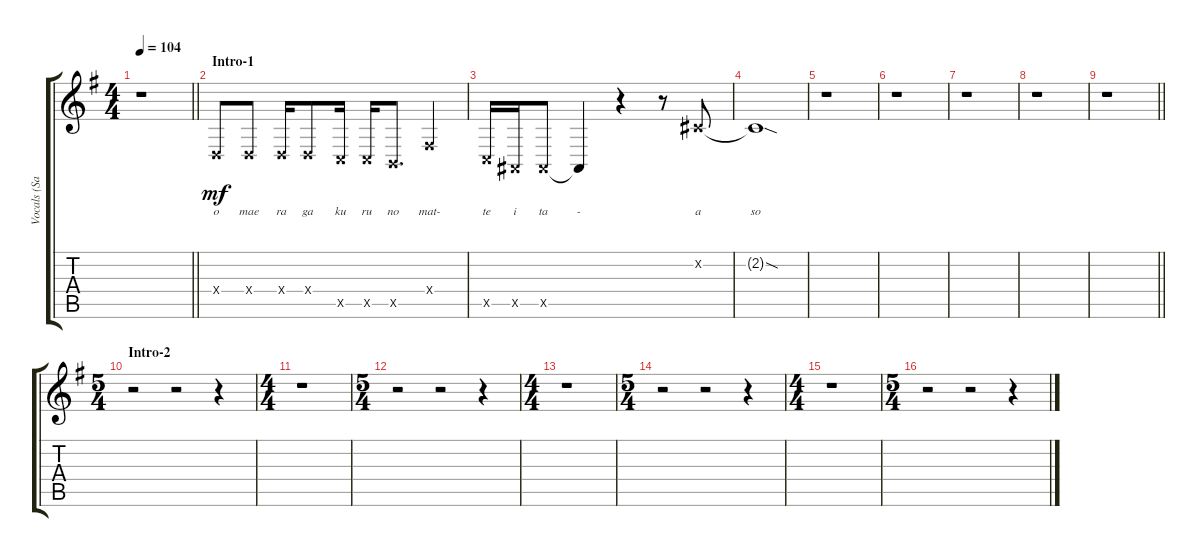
\track ("Vocals (Sawako)" "Vocals (Sa") {instrument tenorsax}
\staff {score tabs}
\tuning (E4 B3 G3 D3 A2 E2) {hide}
\ts (4 4)
\tempo 104
\clef g2
\barLineRight lightlight
\ks eminor
r.1{dy mf instrument tenorsax} |
\section ("" "Intro-1")
0.4{x}.8{lyrics (0 "o") lyrics (1 "") lyrics (2 "") lyrics (3 "") lyrics (4 "")} 0.4{x}.8{lyrics (0 "mae") lyrics (1 "") lyrics (2 "") lyrics (3 "") lyrics (4 "")} 0.4{x}.16{lyrics (0 "ra") lyrics (1 "") lyrics (2 "") lyrics (3 "") lyrics (4 "")} 0.4{x}.8{lyrics (0 "ga") lyrics (1 "") lyrics (2 "") lyrics (3 "") lyrics (4 "")} 3.5{x}.16{lyrics (0 "ku") lyrics (1 "") lyrics (2 "") lyrics (3 "") lyrics (4 "")} 3.5{x}.16{lyrics (0 "ru") lyrics (1 "") lyrics (2 "") lyrics (3 "") lyrics (4 "")} 2.5{x}.8{d lyrics (0 "no") lyrics (1 "") lyrics (2 "") lyrics (3 "") lyrics (4 "")} 4.4{x}.4{lyrics (0 "mat-") lyrics (1 "") lyrics (2 "") lyrics (3 "") lyrics (4 "")} |
3.5{x}.16{lyrics (0 "te") lyrics (1 "") lyrics (2 "") lyrics (3 "") lyrics (4 "")} 1.5{x}.16{lyrics (0 "i") lyrics (1 "") lyrics (2 "") lyrics (3 "") lyrics (4 "")} 1.5{x}.8{lyrics (0 "ta") lyrics (1 "") lyrics (2 "") lyrics (3 "") lyrics (4 "")} 1.5{t}.4{lyrics (0 "-") lyrics (1 "") lyrics (2 "") lyrics (3 "") lyrics (4 "")} r.4 r.8 2.2{x}.8{lyrics (0 "a") lyrics (1 "") lyrics (2 "") lyrics (3 "") lyrics (4 "")} |
2.2{sod t}.1{lyrics (0 "so") lyrics (1 "") lyrics (2 "") lyrics (3 "") lyrics (4 "")} |
r.1 |
r.1 |
r.1 |
r.1 |
\barLineRight lightlight
r.1 |
\ts (5 4)
\section ("" "Intro-2")
r.2 r.2 r.4 |
\ts (4 4)
r.1 |
\ts (5 4)
r.2 r.2 r.4 |
\ts (4 4)
r.1 |
\ts (5 4)
r.2 r.2 r.4 |
\ts (4 4)
r.1 |
\ts (5 4)
r.2 r.2 r.4
